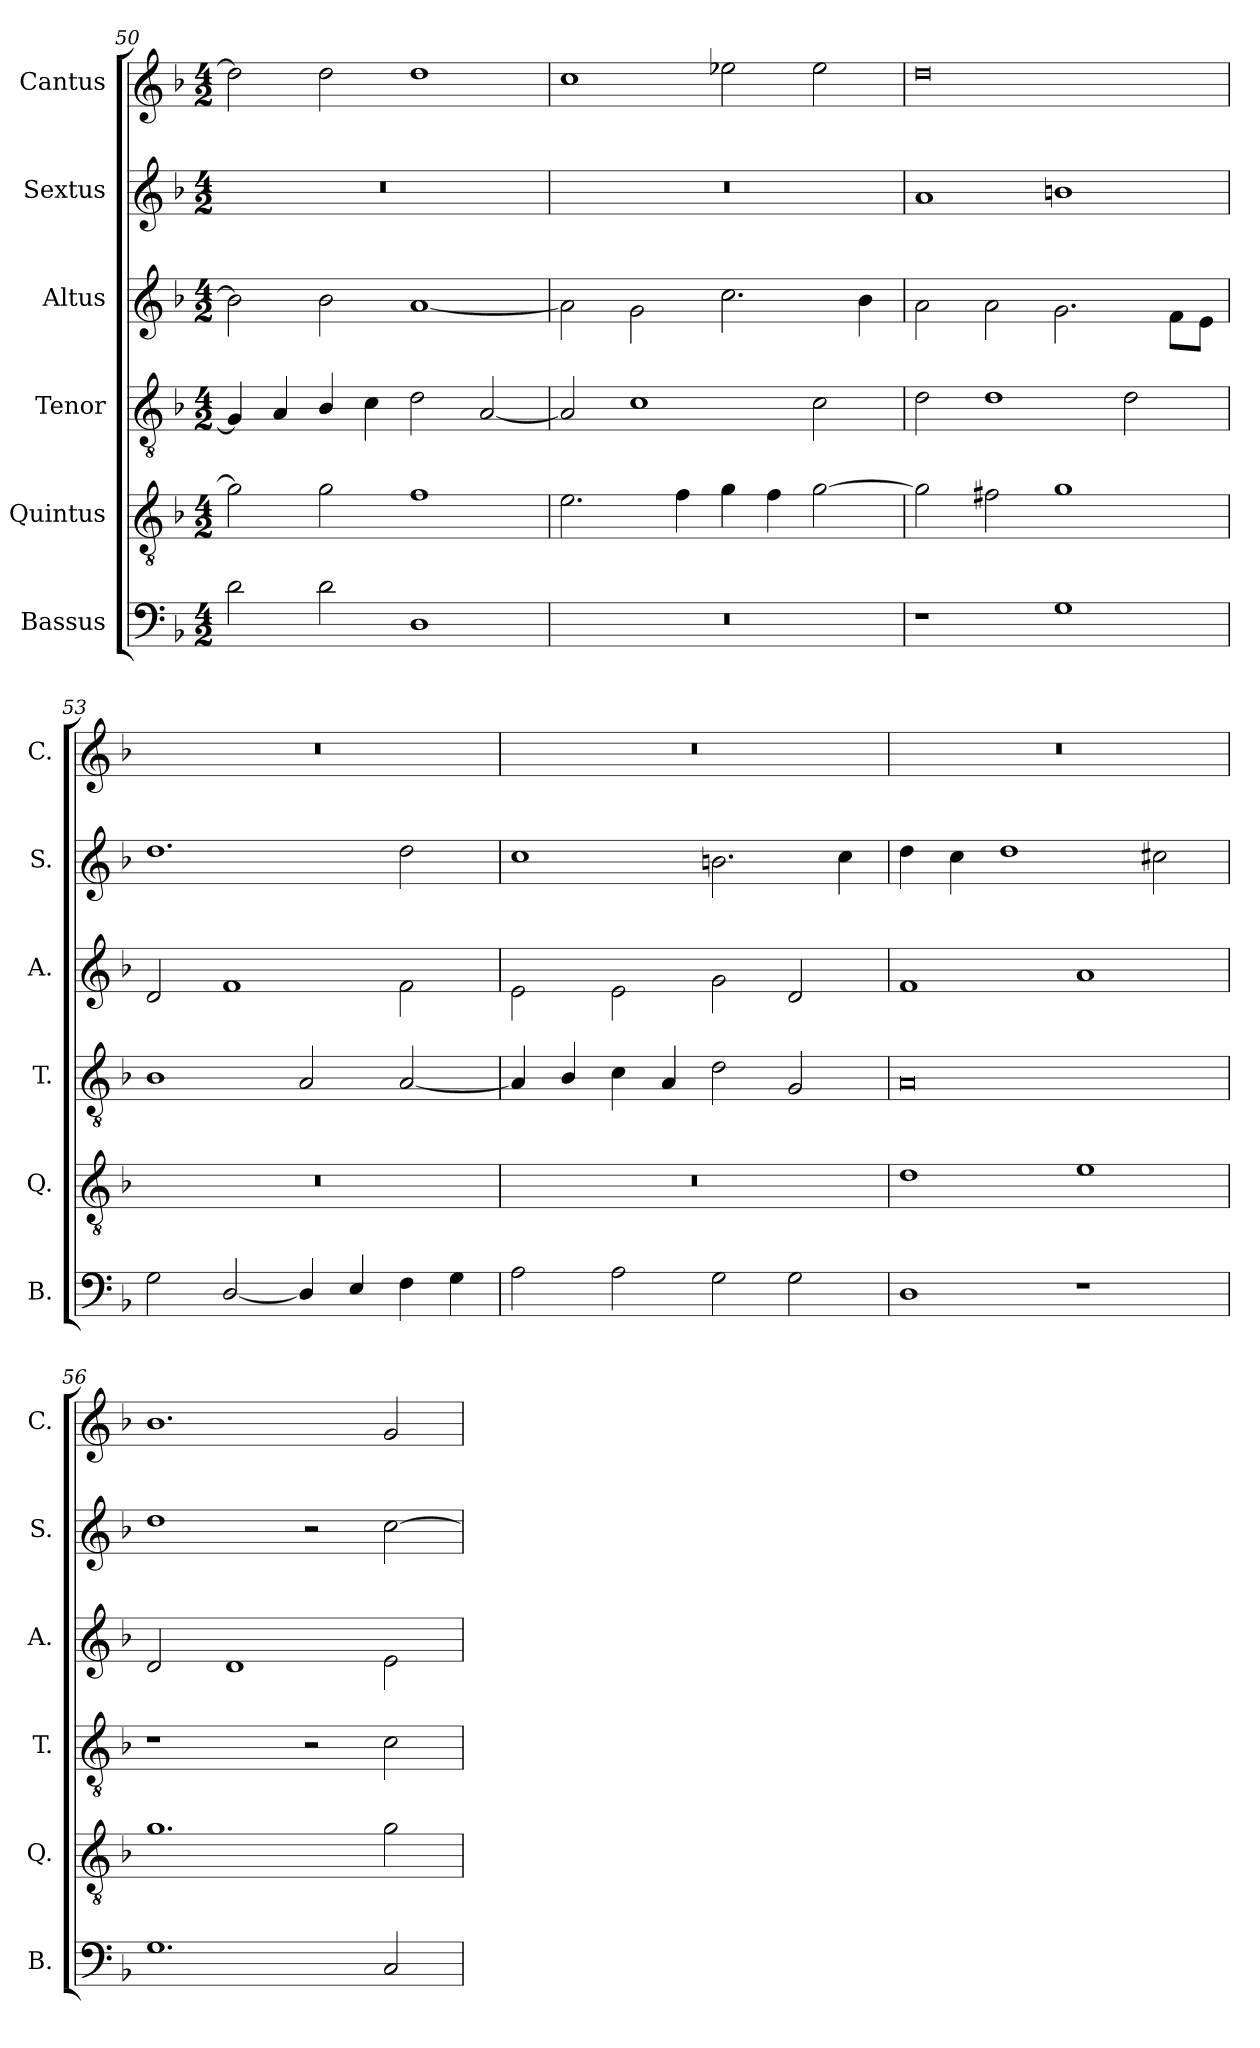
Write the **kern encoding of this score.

**kern	**kern	**kern	**kern	**kern	**kern
*part6	*part5	*part4	*part3	*part2	*part1
*staff6	*staff5	*staff4	*staff3	*staff2	*staff1
*I"Bassus	*I"Quintus	*I"Tenor	*I"Altus	*I"Sextus	*I"Cantus
*I'B.	*I'Q.	*I'T.	*I'A.	*I'S.	*I'C.
*clefF4	*clefGv2	*clefGv2	*clefG2	*clefG2	*clefG2
*k[b-]	*k[b-]	*k[b-]	*k[b-]	*k[b-]	*k[b-]
*M4/2	*M4/2	*M4/2	*M4/2	*M4/2	*M4/2
=50	=50	=50	=50	=50	=50
!	!	!	!	!LO:N:vis=1	!
2d\	2g\]	4G/]	2b-\]	0r	2dd\]
.	.	4A/	.	.	.
2d\	2g\	4B-/	2b-\	.	2dd\
.	.	4c\	.	.	.
1D	1f	2d\	[1a	.	1dd
.	.	[2A/	.	.	.
!!LO:LB:g=z
=51	=51	=51	=51	=51	=51
!LO:N:vis=1	!	!	!	!LO:N:vis=1	!
0r	2.e\	2A/]	2a\]	0r	1cc
.	.	1c	2g\	.	.
.	4f\	.	.	.	.
.	4g\	.	2.cc\	.	2ee-X\
.	4f\	.	.	.	.
.	[2g\	2c\	.	.	2ee-\
.	.	.	4b-\	.	.
!!LO:PB:g=z
=52	=52	=52	=52	=52	=52
1r	2g\]	2d\	2a\	1a	0dd
.	2f#X\	1d	2a\	.	.
1G	1g	.	2.g\	1bn	.
.	.	2d\	.	.	.
.	.	.	8f\L	.	.
.	.	.	8e\J	.	.
=53	=53	=53	=53	=53	=53
!	!LO:N:vis=1	!	!	!	!LO:N:vis=1
2G\	0r	1B-	2d/	1.dd	0r
[2D/	.	.	1f	.	.
4D/]	.	2A/	.	.	.
4E/	.	.	.	.	.
4F\	.	[2A/	2f\	2dd\	.
4G\	.	.	.	.	.
=54	=54	=54	=54	=54	=54
!	!LO:N:vis=1	!	!	!	!LO:N:vis=1
2A\	0r	4A/]	2e\	1cc	0r
.	.	4B-/	.	.	.
2A\	.	4c\	2e\	.	.
.	.	4A/	.	.	.
2G\	.	2d\	2g\	2.bn\	.
2G\	.	2G/	2d/	.	.
.	.	.	.	4cc\	.
=55	=55	=55	=55	=55	=55
!	!	!	!	!	!LO:N:vis=1
1D	1d	0A	1f	4dd\	0r
.	.	.	.	4cc\	.
.	.	.	.	1dd	.
1r	1e	.	1a	.	.
.	.	.	.	2cc#X\	.
=56	=56	=56	=56	=56	=56
1.G	1.g	1r	2d/	1dd	1.b-
.	.	.	1d	.	.
.	.	2r	.	2r	.
2C/	2g\	2c\	2e\	[2cc\	2g/
=	=	=	=	=	=
*-	*-	*-	*-	*-	*-
